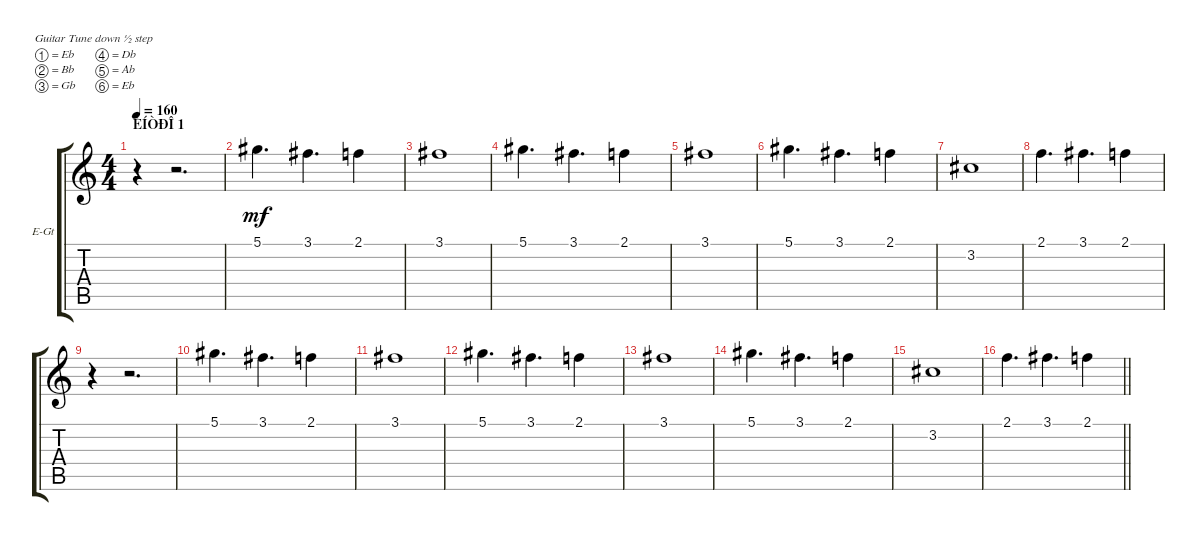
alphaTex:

\bracketExtendMode groupsimilarinstruments
\firstSystemTrackNameOrientation horizontal
\otherSystemsTrackNameOrientation horizontal
\track ("Clean" "E-Gt") {instrument electricguitarclean}
\staff {score tabs}
\tuning (Eb4 Bb3 Gb3 Db3 Ab2 Eb2)
\ts (4 4)
\beaming (8 2 2 2 2)
\section ("" "ÈÍÒÐÎ 1")
\tempo 160
\clef g2
\ks c
r.4{dy mf instrument electricguitarclean} r.2{d} |
5.1.4{d} 3.1.4{d} 2.1.4 |
3.1.1 |
5.1.4{d} 3.1.4{d} 2.1.4 |
3.1.1 |
5.1.4{d} 3.1.4{d} 2.1.4 |
3.2.1 |
2.1.4{d} 3.1.4{d} 2.1.4 |
r.4 r.2{d} |
5.1.4{d} 3.1.4{d} 2.1.4 |
3.1.1 |
5.1.4{d} 3.1.4{d} 2.1.4 |
3.1.1 |
5.1.4{d} 3.1.4{d} 2.1.4 |
3.2.1 |
\barLineRight lightlight
2.1.4{d} 3.1.4{d} 2.1.4
